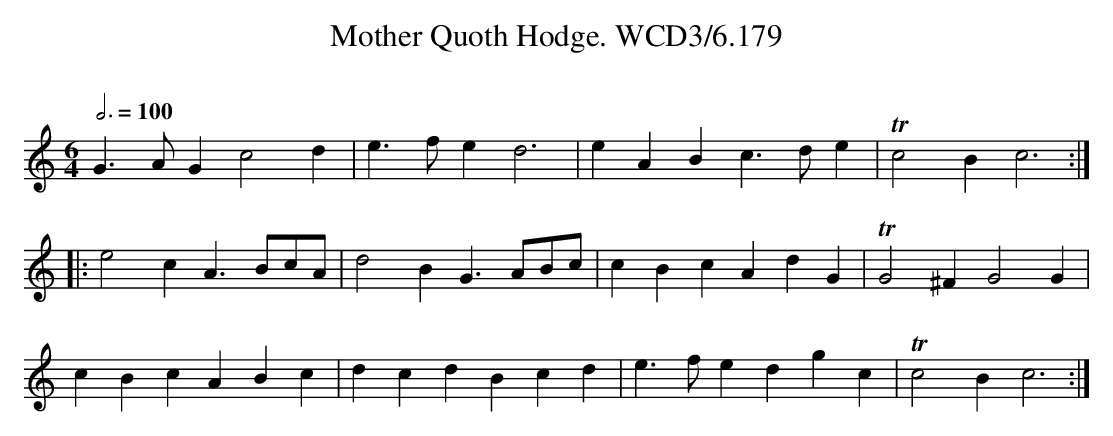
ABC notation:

X:1
T:Mother Quoth Hodge. WCD3/6.179
O:
M:6/4
L:1/4
Q:3/4=100
K:C
G3/ A/ G c2 d|e3/f/ e d3|eAB c3/ d/ e|Tc2 B c3:|
|:e2 c A3/ B/c/A/|d2 B G3/ A/B/c/|cBc AdG|TG2 ^F G2 G|
cBc ABc|dcd Bcd|e3/f/e dgc|Tc2 B c3:|
